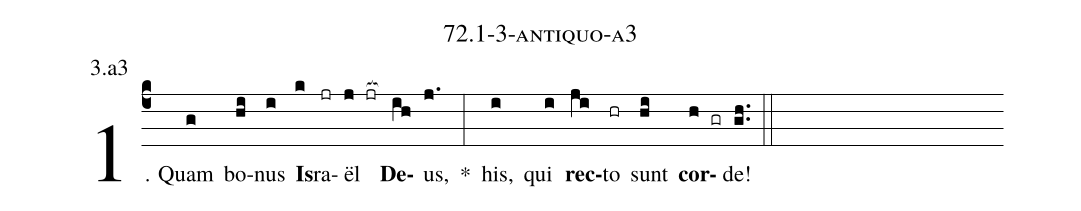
name: 72.1-3-antiquo-a3;
annotation: 3.a3;
%%
(c4)1. Quam(g) bo(hi)nus(i) <b>Is</b>(k)ra(jr)ël(j jr[ocb:1{]) <b>De</b>(ih[ocb:0}])us,(j.) *(:) his,(i) qui(i) <b>rec</b>(ji)to(hr) sunt(hi) <b>cor</b>(h gr)de!(gh..) (::)


%E(i) u(i) o(ji) u(hi) a(h) e.(gh..) (::)
